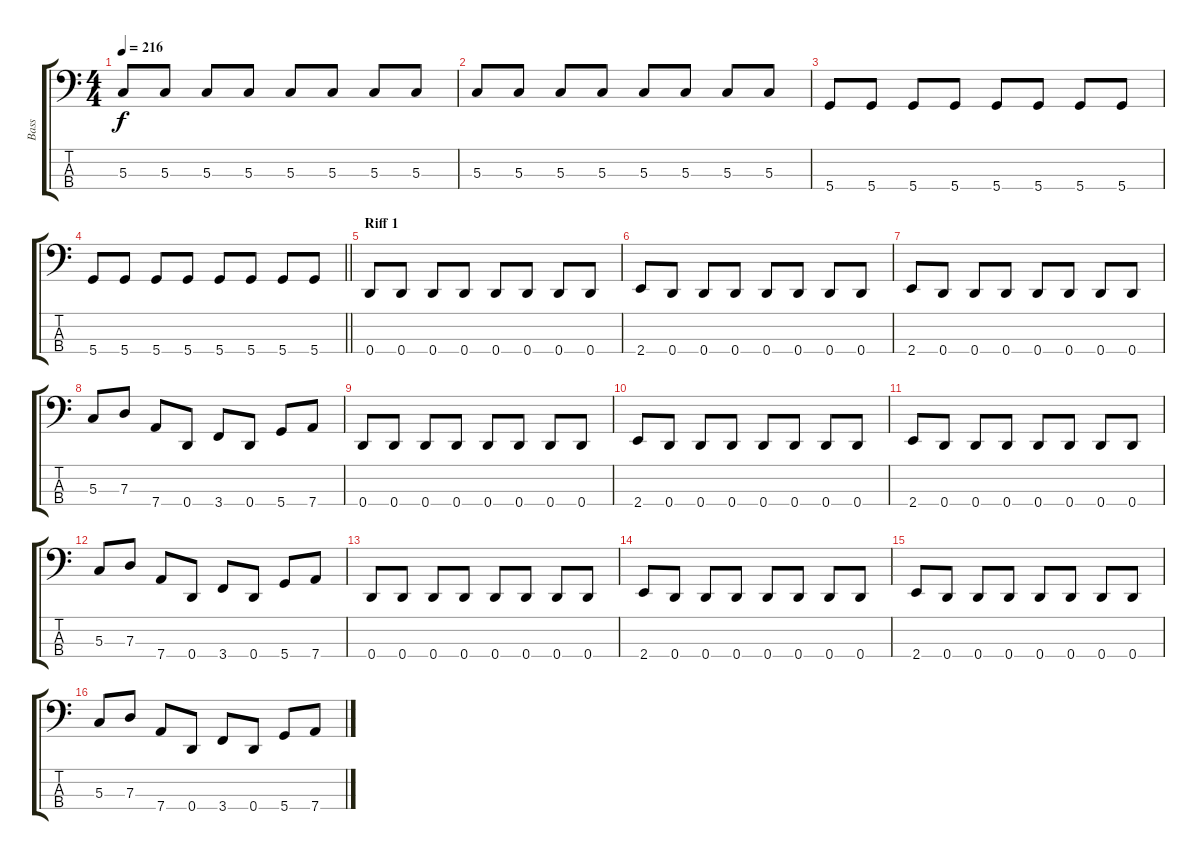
\track ("Bass" "Bass") {instrument electricbassfinger}
\staff {score tabs}
\tuning (F2 C2 G1 D1) {hide}
\ts (4 4)
\tempo 216
\clef f4
\ks c
5.3.8{dy f} 5.3.8 5.3.8 5.3.8 5.3.8 5.3.8 5.3.8 5.3.8 |
5.3.8 5.3.8 5.3.8 5.3.8 5.3.8 5.3.8 5.3.8 5.3.8 |
5.4.8 5.4.8 5.4.8 5.4.8 5.4.8 5.4.8 5.4.8 5.4.8 |
\barLineRight lightlight
5.4.8 5.4.8 5.4.8 5.4.8 5.4.8 5.4.8 5.4.8 5.4.8 |
\section ("" "Riff 1")
0.4.8 0.4.8 0.4.8 0.4.8 0.4.8 0.4.8 0.4.8 0.4.8 |
2.4.8 0.4.8 0.4.8 0.4.8 0.4.8 0.4.8 0.4.8 0.4.8 |
2.4.8 0.4.8 0.4.8 0.4.8 0.4.8 0.4.8 0.4.8 0.4.8 |
5.3.8 7.3.8 7.4.8 0.4.8 3.4.8 0.4.8 5.4.8 7.4.8 |
0.4.8 0.4.8 0.4.8 0.4.8 0.4.8 0.4.8 0.4.8 0.4.8 |
2.4.8 0.4.8 0.4.8 0.4.8 0.4.8 0.4.8 0.4.8 0.4.8 |
2.4.8 0.4.8 0.4.8 0.4.8 0.4.8 0.4.8 0.4.8 0.4.8 |
5.3.8 7.3.8 7.4.8 0.4.8 3.4.8 0.4.8 5.4.8 7.4.8 |
0.4.8 0.4.8 0.4.8 0.4.8 0.4.8 0.4.8 0.4.8 0.4.8 |
2.4.8 0.4.8 0.4.8 0.4.8 0.4.8 0.4.8 0.4.8 0.4.8 |
2.4.8 0.4.8 0.4.8 0.4.8 0.4.8 0.4.8 0.4.8 0.4.8 |
5.3.8 7.3.8 7.4.8 0.4.8 3.4.8 0.4.8 5.4.8 7.4.8
